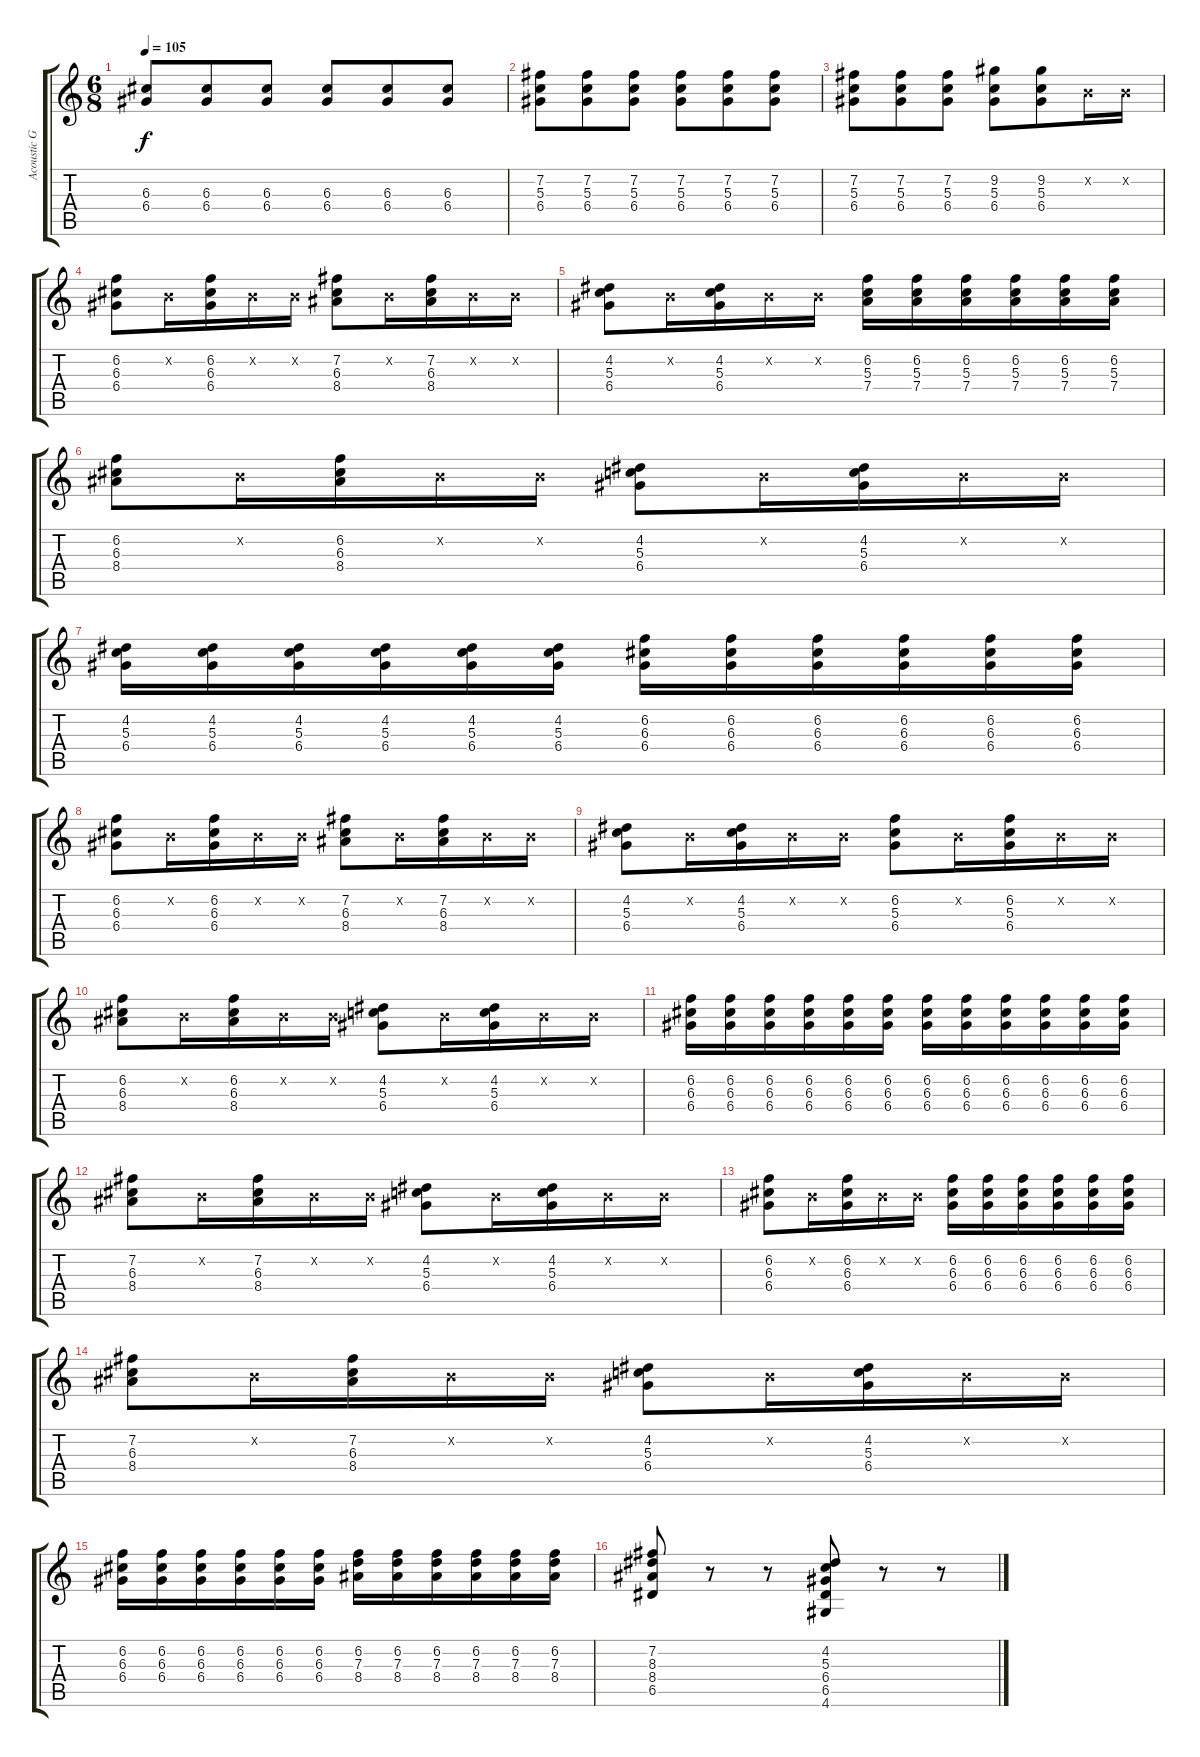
\track ("Acoustic Guitar" "Acoustic G") {instrument acousticguitarsteel}
\staff {score tabs}
\tuning (E4 B3 G3 D3 A2 E2) {hide}
\ts (6 8)
\tempo 105
\clef g2
\ks c
(6.3 6.4).8{dy f} (6.3 6.4).8 (6.3 6.4).8 (6.3 6.4).8 (6.3 6.4).8 (6.3 6.4).8 |
(7.2 5.3 6.4).8 (7.2 5.3 6.4).8 (7.2 5.3 6.4).8 (7.2 5.3 6.4).8 (7.2 5.3 6.4).8 (7.2 5.3 6.4).8 |
(7.2 5.3 6.4).8 (7.2 5.3 6.4).8 (7.2 5.3 6.4).8 (9.2 5.3 6.4).8 (9.2 5.3 6.4).8 0.2{x}.16 0.2{x}.16 |
(6.2 6.3 6.4).8 0.2{x}.16 (6.2 6.3 6.4).16 0.2{x}.16 0.2{x}.16 (7.2 6.3 8.4).8 0.2{x}.16 (7.2 6.3 8.4).16 0.2{x}.16 0.2{x}.16 |
(4.2 5.3 6.4).8 0.2{x}.16 (4.2 5.3 6.4).16 0.2{x}.16 0.2{x}.16 (6.2 5.3 7.4).16 (6.2 5.3 7.4).16 (6.2 5.3 7.4).16 (6.2 5.3 7.4).16 (6.2 5.3 7.4).16 (6.2 5.3 7.4).16 |
(6.2 6.3 8.4).8 0.2{x}.16 (6.2 6.3 8.4).16 0.2{x}.16 0.2{x}.16 (4.2 5.3 6.4).8 0.2{x}.16 (4.2 5.3 6.4).16 0.2{x}.16 0.2{x}.16 |
(4.2 5.3 6.4).16 (4.2 5.3 6.4).16 (4.2 5.3 6.4).16 (4.2 5.3 6.4).16 (4.2 5.3 6.4).16 (4.2 5.3 6.4).16 (6.2 6.3 6.4).16 (6.2 6.3 6.4).16 (6.2 6.3 6.4).16 (6.2 6.3 6.4).16 (6.2 6.3 6.4).16 (6.2 6.3 6.4).16 |
(6.2 6.3 6.4).8 0.2{x}.16 (6.2 6.3 6.4).16 0.2{x}.16 0.2{x}.16 (7.2 6.3 8.4).8 0.2{x}.16 (7.2 6.3 8.4).16 0.2{x}.16 0.2{x}.16 |
(4.2 5.3 6.4).8 0.2{x}.16 (4.2 5.3 6.4).16 0.2{x}.16 0.2{x}.16 (6.2 5.3 6.4).8 0.2{x}.16 (6.2 5.3 6.4).16 0.2{x}.16 0.2{x}.16 |
(6.2 6.3 8.4).8 0.2{x}.16 (6.2 6.3 8.4).16 0.2{x}.16 0.2{x}.16 (4.2 5.3 6.4).8 0.2{x}.16 (4.2 5.3 6.4).16 0.2{x}.16 0.2{x}.16 |
(6.2 6.3 6.4).16 (6.2 6.3 6.4).16 (6.2 6.3 6.4).16 (6.2 6.3 6.4).16 (6.2 6.3 6.4).16 (6.2 6.3 6.4).16 (6.2 6.3 6.4).16 (6.2 6.3 6.4).16 (6.2 6.3 6.4).16 (6.2 6.3 6.4).16 (6.2 6.3 6.4).16 (6.2 6.3 6.4).16 |
(7.2 6.3 8.4).8 0.2{x}.16 (7.2 6.3 8.4).16 0.2{x}.16 0.2{x}.16 (4.2 5.3 6.4).8 0.2{x}.16 (4.2 5.3 6.4).16 0.2{x}.16 0.2{x}.16 |
(6.2 6.3 6.4).8 0.2{x}.16 (6.2 6.3 6.4).16 0.2{x}.16 0.2{x}.16 (6.2 6.3 6.4).16 (6.2 6.3 6.4).16 (6.2 6.3 6.4).16 (6.2 6.3 6.4).16 (6.2 6.3 6.4).16 (6.2 6.3 6.4).16 |
(7.2 6.3 8.4).8 0.2{x}.16 (7.2 6.3 8.4).16 0.2{x}.16 0.2{x}.16 (4.2 5.3 6.4).8 0.2{x}.16 (4.2 5.3 6.4).16 0.2{x}.16 0.2{x}.16 |
(6.2 6.3 6.4).16 (6.2 6.3 6.4).16 (6.2 6.3 6.4).16 (6.2 6.3 6.4).16 (6.2 6.3 6.4).16 (6.2 6.3 6.4).16 (6.2 7.3 8.4).16 (6.2 7.3 8.4).16 (6.2 7.3 8.4).16 (6.2 7.3 8.4).16 (6.2 7.3 8.4).16 (6.2 7.3 8.4).16 |
(7.2 8.3 8.4 6.5).8 r.8 r.8 (4.2 5.3 6.4 6.5 4.6).8 r.8 r.8
